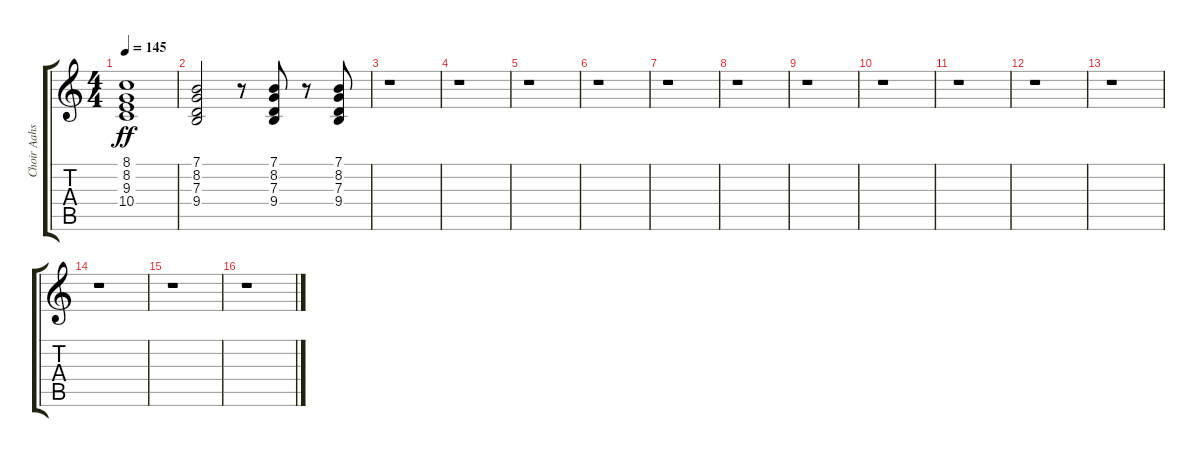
\track ("Choir Aahs" "Choir Aahs") {instrument choiraahs}
\staff {score tabs}
\tuning (E4 B3 G3 D3 A2 E2) {hide}
\ts (4 4)
\tempo 145
\clef g2
\ks c
(8.1 8.2 9.3 10.4).1{dy ff} |
(7.1 8.2 7.3 9.4).2 r.8 (7.1 8.2 7.3 9.4).8 r.8 (7.1 8.2 7.3 9.4).8 |
r.1 |
r.1 |
r.1 |
r.1 |
r.1 |
r.1 |
r.1 |
r.1 |
r.1 |
r.1 |
r.1 |
r.1 |
r.1 |
r.1
